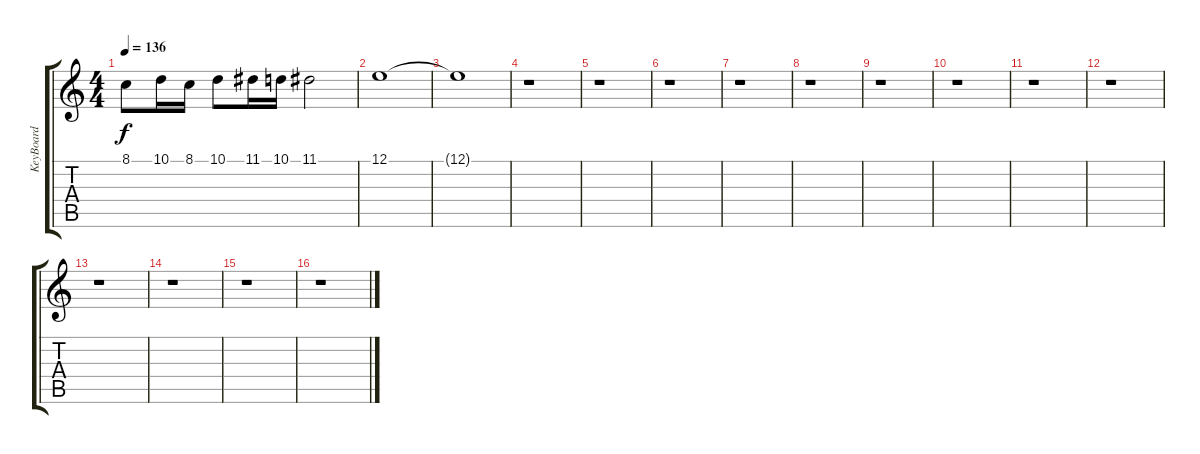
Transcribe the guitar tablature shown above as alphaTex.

\track ("KeyBoard" "KeyBoard") {instrument churchorgan}
\staff {score tabs}
\tuning (E4 B3 G3 D3 A2 E2) {hide}
\ts (4 4)
\tempo 136
\clef g2
\ks c
8.1.8{dy f} 10.1.16 8.1.16 10.1.8 11.1.16 10.1.16 11.1.2 |
12.1.1 |
12.1{t}.1 |
r.1 |
r.1 |
r.1 |
r.1 |
r.1 |
r.1 |
r.1 |
r.1 |
r.1 |
r.1 |
r.1 |
r.1 |
r.1
